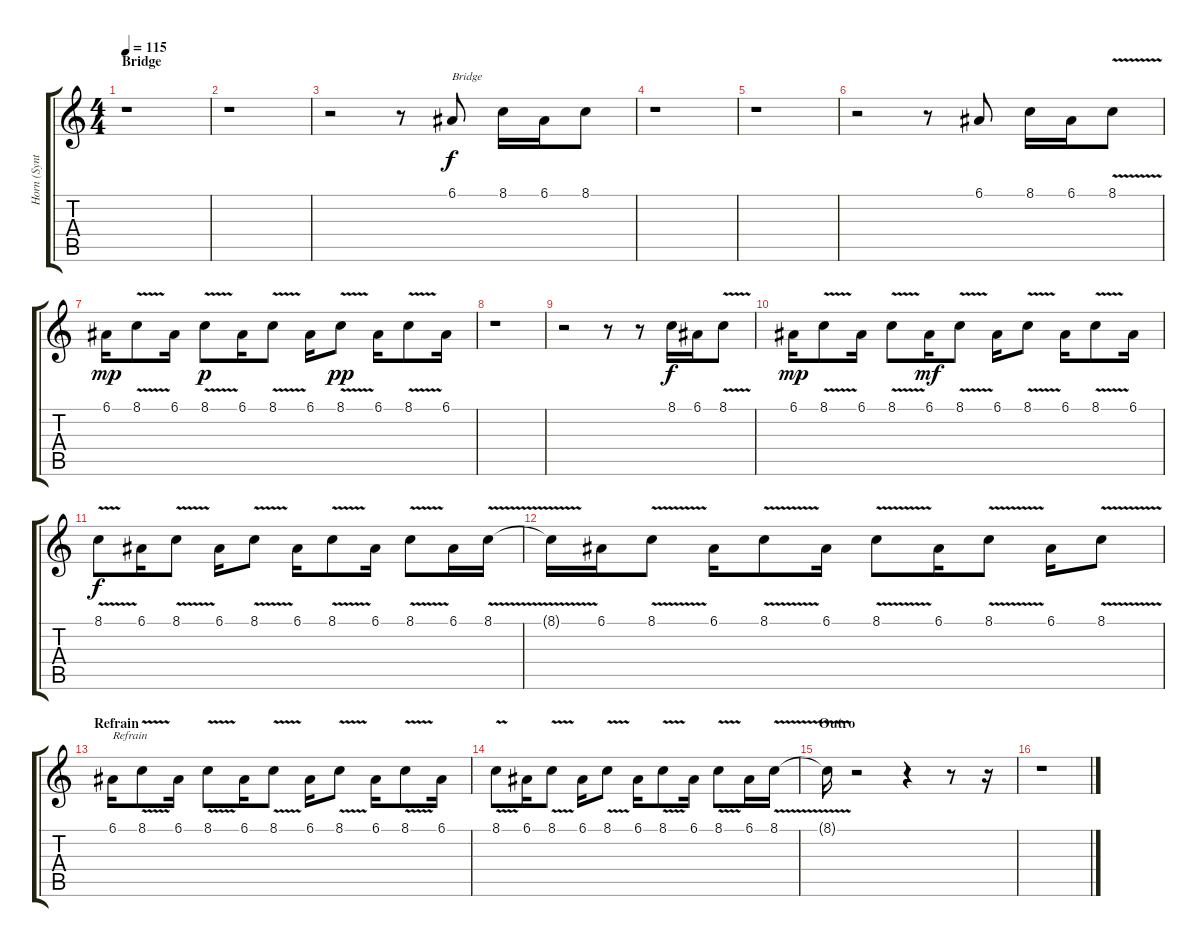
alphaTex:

\track ("Horn (Synth) - Nick McCarthy" "Horn (Synt") {instrument flute}
\staff {score tabs}
\tuning (E4 B3 G3 D3 A2 E2) {hide}
\ts (4 4)
\section ("" "Bridge")
\tempo 115
\clef g2
\ks c
r.1{dy f} |
r.1 |
r.2 r.8 6.1.8{txt "Bridge"} 8.1.16 6.1.16 8.1.8 |
r.1 |
r.1 |
r.2 r.8 6.1.8 8.1.16 6.1.16 8.1{v}.8 |
6.1.16{dy mp} 8.1{v}.8 6.1.16 8.1{v}.8{dy p} 6.1.16 8.1{v}.8 6.1.16 8.1{v}.8{dy pp} 6.1.16 8.1{v}.8 6.1.16 |
r.1 |
r.2 r.8 r.8 8.1.16{dy f} 6.1.16 8.1{v}.8 |
6.1.16{dy mp} 8.1{v}.8 6.1.16 8.1{v}.8 6.1.16{dy mf} 8.1{v}.8 6.1.16 8.1{v}.8 6.1.16 8.1{v}.8 6.1.16 |
8.1{v}.8{dy f} 6.1.16 8.1{v}.8 6.1.16 8.1{v}.8 6.1.16 8.1{v}.8 6.1.16 8.1{v}.8 6.1.16 8.1{v}.16 |
8.1{t}.16 6.1.16 8.1{v}.8 6.1.16 8.1{v}.8 6.1.16 8.1{v}.8 6.1.16 8.1{v}.8 6.1.16 8.1{v}.8 |
\section ("" "Refrain")
6.1.16{txt "Refrain"} 8.1{v}.8 6.1.16 8.1{v}.8 6.1.16 8.1{v}.8 6.1.16 8.1{v}.8 6.1.16 8.1{v}.8 6.1.16 |
8.1{v}.8 6.1.16 8.1{v}.8 6.1.16 8.1{v}.8 6.1.16 8.1{v}.8 6.1.16 8.1{v}.8 6.1.16 8.1{v}.16 |
\section ("" "Outro")
8.1{t}.16 r.2 r.4 r.8 r.16 |
r.1
